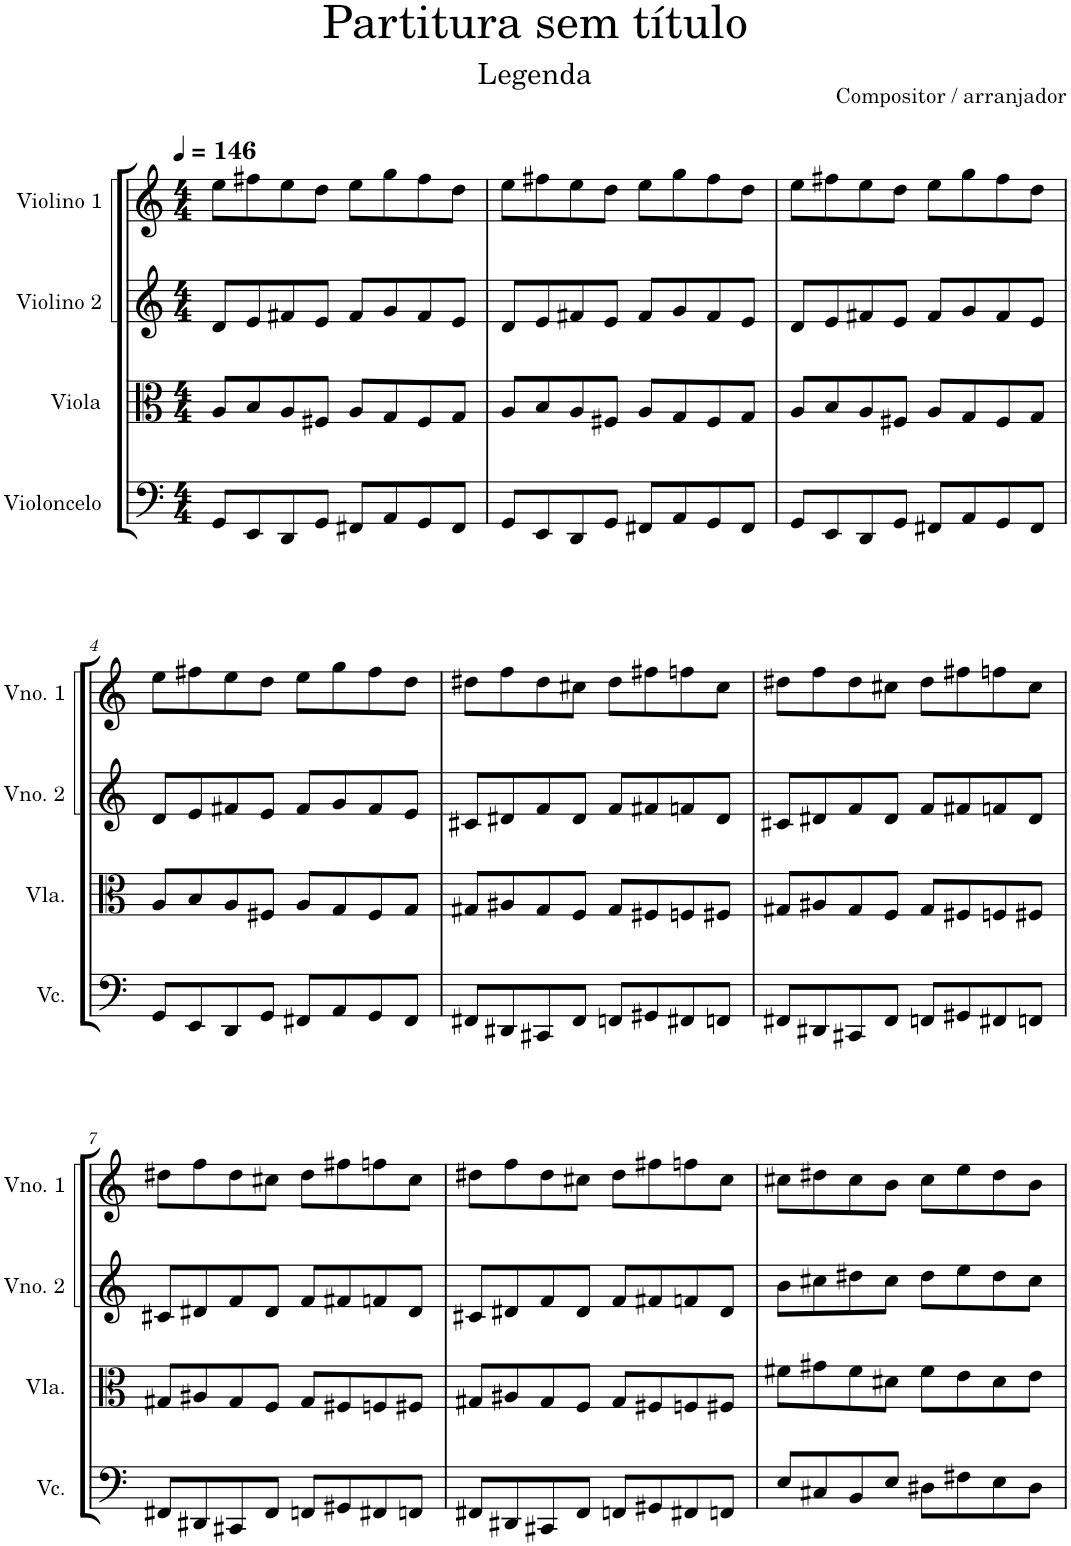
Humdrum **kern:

**kern	**kern	**kern	**kern
*part4	*part3	*part2	*part1
*staff4	*staff3	*staff2	*staff1
*I"Violoncelo	*I"Viola	*I"Violino 2	*I"Violino 1
*I'Vc.	*I'Vla.	*I'Vno. 2	*I'Vno. 1
*clefF4	*clefC3	*clefG2	*clefG2
*k[]	*k[]	*k[]	*k[]
*M4/4	*M4/4	*M4/4	*M4/4
*MM146	*MM146	*MM146	*MM146
=1	=1	=1	=1
8GG/L	8A/L	8d/L	8ee\L
8EE/	8B/	8e/	8ff#X\
8DD/	8A/	8f#X/	8ee\
8GG/J	8F#X/J	8e/J	8dd\J
8FF#X/L	8A/L	8f#/L	8ee\L
8AA/	8G/	8g/	8gg\
8GG/	8F#/	8f#/	8ff#\
8FF#/J	8G/J	8e/J	8dd\J
=2	=2	=2	=2
8GG/L	8A/L	8d/L	8ee\L
8EE/	8B/	8e/	8ff#X\
8DD/	8A/	8f#X/	8ee\
8GG/J	8F#X/J	8e/J	8dd\J
8FF#X/L	8A/L	8f#/L	8ee\L
8AA/	8G/	8g/	8gg\
8GG/	8F#/	8f#/	8ff#\
8FF#/J	8G/J	8e/J	8dd\J
=3	=3	=3	=3
8GG/L	8A/L	8d/L	8ee\L
8EE/	8B/	8e/	8ff#X\
8DD/	8A/	8f#X/	8ee\
8GG/J	8F#X/J	8e/J	8dd\J
8FF#X/L	8A/L	8f#/L	8ee\L
8AA/	8G/	8g/	8gg\
8GG/	8F#/	8f#/	8ff#\
8FF#/J	8G/J	8e/J	8dd\J
!!LO:LB:g=z
=4	=4	=4	=4
8GG/L	8A/L	8d/L	8ee\L
8EE/	8B/	8e/	8ff#X\
8DD/	8A/	8f#X/	8ee\
8GG/J	8F#X/J	8e/J	8dd\J
8FF#X/L	8A/L	8f#/L	8ee\L
8AA/	8G/	8g/	8gg\
8GG/	8F#/	8f#/	8ff#\
8FF#/J	8G/J	8e/J	8dd\J
=5	=5	=5	=5
8FF#X/L	8G#X/L	8c#X/L	8dd#X\L
8DD#X/	8A#X/	8d#X/	8ff\
8CC#X/	8G#/	8f/	8dd#\
8FF#/J	8F/J	8d#/J	8cc#X\J
8FFn/L	8G#/L	8f/L	8dd#\L
8GG#X/	8F#X/	8f#X/	8ff#X\
8FF#X/	8Fn/	8fn/	8ffn\
8FFn/J	8F#X/J	8d#/J	8cc#\J
=6	=6	=6	=6
8FF#X/L	8G#X/L	8c#X/L	8dd#X\L
8DD#X/	8A#X/	8d#X/	8ff\
8CC#X/	8G#/	8f/	8dd#\
8FF#/J	8F/J	8d#/J	8cc#X\J
8FFn/L	8G#/L	8f/L	8dd#\L
8GG#X/	8F#X/	8f#X/	8ff#X\
8FF#X/	8Fn/	8fn/	8ffn\
8FFn/J	8F#X/J	8d#/J	8cc#\J
!!LO:LB:g=z
=7	=7	=7	=7
8FF#X/L	8G#X/L	8c#X/L	8dd#X\L
8DD#X/	8A#X/	8d#X/	8ff\
8CC#X/	8G#/	8f/	8dd#\
8FF#/J	8F/J	8d#/J	8cc#X\J
8FFn/L	8G#/L	8f/L	8dd#\L
8GG#X/	8F#X/	8f#X/	8ff#X\
8FF#X/	8Fn/	8fn/	8ffn\
8FFn/J	8F#X/J	8d#/J	8cc#\J
=8	=8	=8	=8
8FF#X/L	8G#X/L	8c#X/L	8dd#X\L
8DD#X/	8A#X/	8d#X/	8ff\
8CC#X/	8G#/	8f/	8dd#\
8FF#/J	8F/J	8d#/J	8cc#X\J
8FFn/L	8G#/L	8f/L	8dd#\L
8GG#X/	8F#X/	8f#X/	8ff#X\
8FF#X/	8Fn/	8fn/	8ffn\
8FFn/J	8F#X/J	8d#/J	8cc#\J
=9	=9	=9	=9
8E/L	8f#X\L	8b\L	8cc#X\L
8C#X/	8g#X\	8cc#X\	8dd#X\
8BB/	8f#\	8dd#X\	8cc#\
8E/J	8d#X\J	8cc#\J	8b\J
8D#X\L	8f#\L	8dd#\L	8cc#\L
8F#X\	8e\	8ee\	8ee\
8E\	8d#\	8dd#\	8dd#\
8D#\J	8e\J	8cc#\J	8b\J
=	=	=	=
*-	*-	*-	*-
